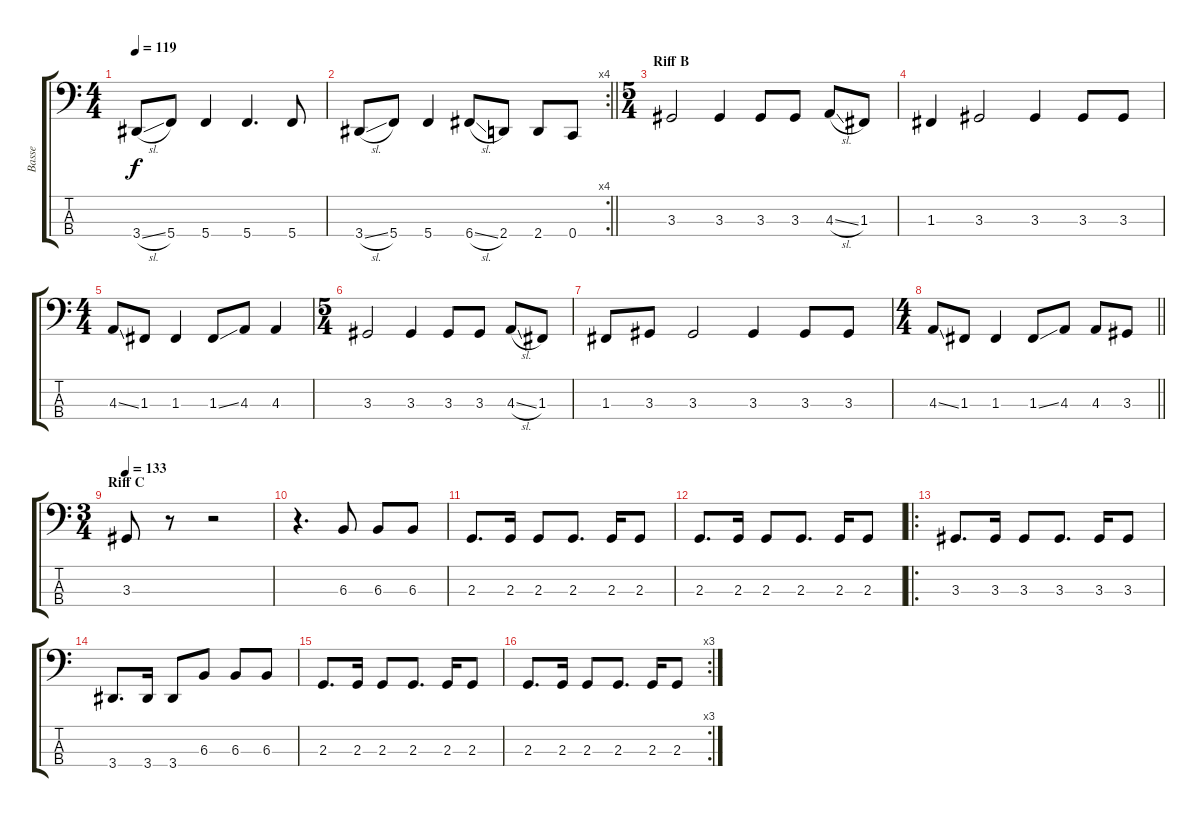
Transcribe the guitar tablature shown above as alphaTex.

\track ("Basse" "Basse") {instrument electricbassfinger}
\staff {score tabs}
\tuning (Eb2 Bb1 F1 C1) {hide}
\ts (4 4)
\tempo 119
\clef f4
\ks c
3.4{sl}.8{dy f} 5.4.8 5.4.4 5.4.4{d} 5.4.8 |
\rc 4
\barLineRight lightlight
3.4{sl}.8 5.4.8 5.4.4 6.4{sl}.8 2.4.8 2.4.8 0.4.8 |
\ts (5 4)
\section ("" "Riff B")
3.3.2 3.3.4 3.3.8 3.3.8 4.3{sl}.8 1.3.8 |
1.3.4 3.3.2 3.3.4 3.3.8 3.3.8 |
\ts (4 4)
4.3{ss}.8 1.3.8 1.3.4 1.3{ss}.8 4.3.8 4.3.4 |
\ts (5 4)
3.3.2 3.3.4 3.3.8 3.3.8 4.3{sl}.8 1.3.8 |
1.3.8 3.3.8 3.3.2 3.3.4 3.3.8 3.3.8 |
\ts (4 4)
\barLineRight lightlight
4.3{ss}.8 1.3.8 1.3.4 1.3{ss}.8 4.3.8 4.3.8 3.3.8 |
\ts (3 4)
\section ("" "Riff C")
\tempo 133
3.3.8 r.8 r.2 |
r.4{d} 6.3.8 6.3.8 6.3.8 |
2.3.8{d} 2.3.16 2.3.8 2.3.8{d} 2.3.16 2.3.8 |
2.3.8{d} 2.3.16 2.3.8 2.3.8{d} 2.3.16 2.3.8 |
\ro
3.3.8{d} 3.3.16 3.3.8 3.3.8{d} 3.3.16 3.3.8 |
3.4.8{d} 3.4.16 3.4.8 6.3.8 6.3.8 6.3.8 |
2.3.8{d} 2.3.16 2.3.8 2.3.8{d} 2.3.16 2.3.8 |
\rc 3
2.3.8{d} 2.3.16 2.3.8 2.3.8{d} 2.3.16 2.3.8
